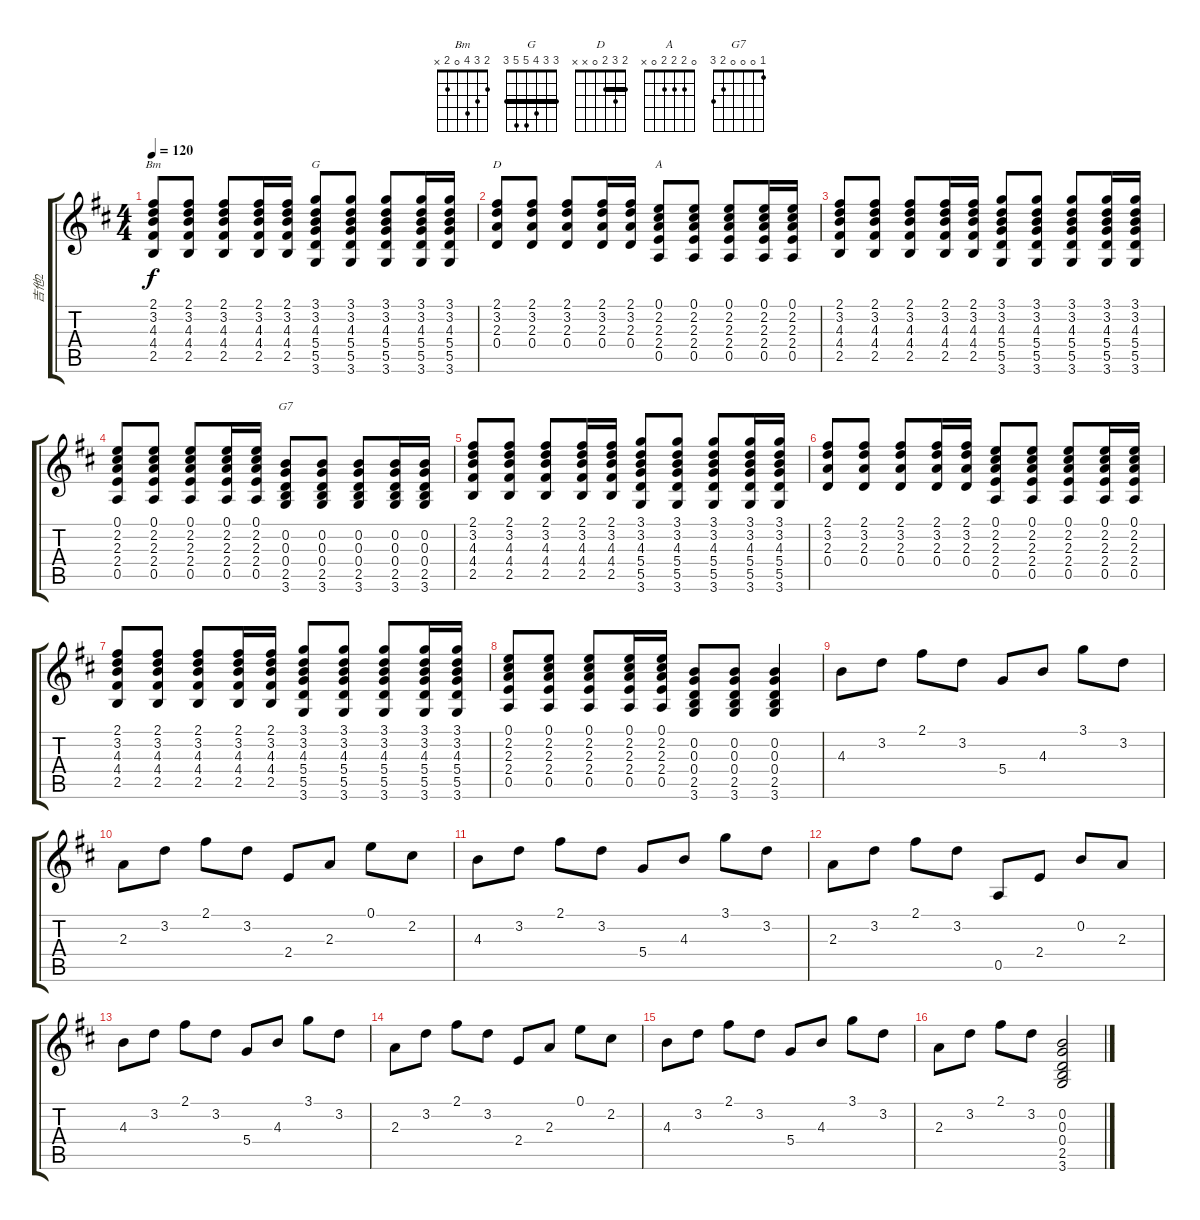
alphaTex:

\track ("吉他2" "吉他2") {instrument acousticguitarsteel}
\staff {score tabs}
\tuning (E4 B3 G3 D3 A2 E2) {hide}
\chord ("Bm" 2 3 4 0 2 x)
\chord ("G" 3 3 4 5 5 3) {barre 3}
\chord ("D" 2 3 2 0 x x) {barre 2}
\chord ("A" 0 2 2 2 0 x)
\chord ("G7" 1 0 0 0 2 3)
\ts (4 4)
\tempo 120
\clef g2
\ks d
(2.1 3.2 4.3 4.4 2.5).8{ch "Bm" dy f} (2.1 3.2 4.3 4.4 2.5).8 (2.1 3.2 4.3 4.4 2.5).8 (2.1 3.2 4.3 4.4 2.5).16 (2.1 3.2 4.3 4.4 2.5).16 (3.1 3.2 4.3 5.4 5.5 3.6).8{ch "G"} (3.1 3.2 4.3 5.4 5.5 3.6).8 (3.1 3.2 4.3 5.4 5.5 3.6).8 (3.1 3.2 4.3 5.4 5.5 3.6).16 (3.1 3.2 4.3 5.4 5.5 3.6).16 |
(2.1 3.2 2.3 0.4).8{ch "D"} (2.1 3.2 2.3 0.4).8 (2.1 3.2 2.3 0.4).8 (2.1 3.2 2.3 0.4).16 (2.1 3.2 2.3 0.4).16 (0.1 2.2 2.3 2.4 0.5).8{ch "A"} (0.1 2.2 2.3 2.4 0.5).8 (0.1 2.2 2.3 2.4 0.5).8 (0.1 2.2 2.3 2.4 0.5).16 (0.1 2.2 2.3 2.4 0.5).16 |
(2.1 3.2 4.3 4.4 2.5).8 (2.1 3.2 4.3 4.4 2.5).8 (2.1 3.2 4.3 4.4 2.5).8 (2.1 3.2 4.3 4.4 2.5).16 (2.1 3.2 4.3 4.4 2.5).16 (3.1 3.2 4.3 5.4 5.5 3.6).8 (3.1 3.2 4.3 5.4 5.5 3.6).8 (3.1 3.2 4.3 5.4 5.5 3.6).8 (3.1 3.2 4.3 5.4 5.5 3.6).16 (3.1 3.2 4.3 5.4 5.5 3.6).16 |
(0.1 2.2 2.3 2.4 0.5).8 (0.1 2.2 2.3 2.4 0.5).8 (0.1 2.2 2.3 2.4 0.5).8 (0.1 2.2 2.3 2.4 0.5).16 (0.1 2.2 2.3 2.4 0.5).16 (0.2 0.3 0.4 2.5 3.6).8{ch "G7"} (0.2 0.3 0.4 2.5 3.6).8 (0.2 0.3 0.4 2.5 3.6).8 (0.2 0.3 0.4 2.5 3.6).16 (0.2 0.3 0.4 2.5 3.6).16 |
(2.1 3.2 4.3 4.4 2.5).8 (2.1 3.2 4.3 4.4 2.5).8 (2.1 3.2 4.3 4.4 2.5).8 (2.1 3.2 4.3 4.4 2.5).16 (2.1 3.2 4.3 4.4 2.5).16 (3.1 3.2 4.3 5.4 5.5 3.6).8 (3.1 3.2 4.3 5.4 5.5 3.6).8 (3.1 3.2 4.3 5.4 5.5 3.6).8 (3.1 3.2 4.3 5.4 5.5 3.6).16 (3.1 3.2 4.3 5.4 5.5 3.6).16 |
(2.1 3.2 2.3 0.4).8 (2.1 3.2 2.3 0.4).8 (2.1 3.2 2.3 0.4).8 (2.1 3.2 2.3 0.4).16 (2.1 3.2 2.3 0.4).16 (0.1 2.2 2.3 2.4 0.5).8 (0.1 2.2 2.3 2.4 0.5).8 (0.1 2.2 2.3 2.4 0.5).8 (0.1 2.2 2.3 2.4 0.5).16 (0.1 2.2 2.3 2.4 0.5).16 |
(2.1 3.2 4.3 4.4 2.5).8 (2.1 3.2 4.3 4.4 2.5).8 (2.1 3.2 4.3 4.4 2.5).8 (2.1 3.2 4.3 4.4 2.5).16 (2.1 3.2 4.3 4.4 2.5).16 (3.1 3.2 4.3 5.4 5.5 3.6).8 (3.1 3.2 4.3 5.4 5.5 3.6).8 (3.1 3.2 4.3 5.4 5.5 3.6).8 (3.1 3.2 4.3 5.4 5.5 3.6).16 (3.1 3.2 4.3 5.4 5.5 3.6).16 |
(0.1 2.2 2.3 2.4 0.5).8 (0.1 2.2 2.3 2.4 0.5).8 (0.1 2.2 2.3 2.4 0.5).8 (0.1 2.2 2.3 2.4 0.5).16 (0.1 2.2 2.3 2.4 0.5).16 (0.2 0.3 0.4 2.5 3.6).8 (0.2 0.3 0.4 2.5 3.6).8 (0.2 0.3 0.4 2.5 3.6).4 |
4.3.8 3.2.8 2.1.8 3.2.8 5.4.8 4.3.8 3.1.8 3.2.8 |
2.3.8 3.2.8 2.1.8 3.2.8 2.4.8 2.3.8 0.1.8 2.2.8 |
4.3.8 3.2.8 2.1.8 3.2.8 5.4.8 4.3.8 3.1.8 3.2.8 |
2.3.8 3.2.8 2.1.8 3.2.8 0.5.8 2.4.8 0.2.8 2.3.8 |
4.3.8 3.2.8 2.1.8 3.2.8 5.4.8 4.3.8 3.1.8 3.2.8 |
2.3.8 3.2.8 2.1.8 3.2.8 2.4.8 2.3.8 0.1.8 2.2.8 |
4.3.8 3.2.8 2.1.8 3.2.8 5.4.8 4.3.8 3.1.8 3.2.8 |
2.3.8 3.2.8 2.1.8 3.2.8 (0.2 0.3 0.4 2.5 3.6).2
